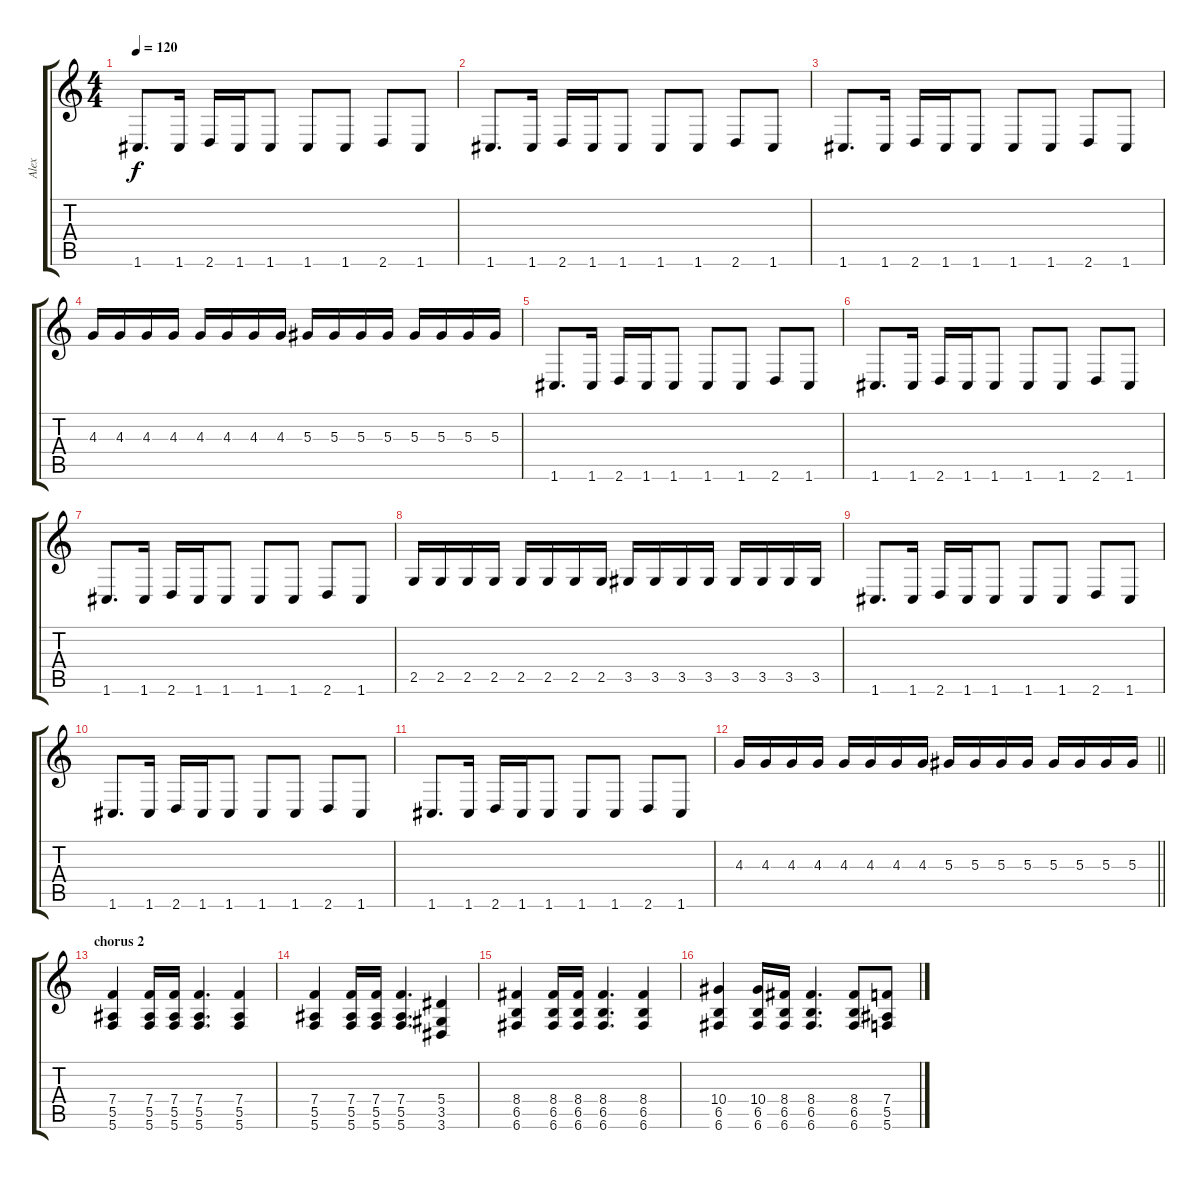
\track ("Alex" "Alex") {instrument overdrivenguitar}
\staff {score tabs}
\tuning (C4 G3 Eb3 Bb2 F2 C2) {hide}
\ts (4 4)
\tempo 120
\clef g2
\ks c
1.6.8{d dy f} 1.6.16 2.6.16 1.6.16 1.6.8 1.6.8 1.6.8 2.6.8 1.6.8 |
1.6.8{d} 1.6.16 2.6.16 1.6.16 1.6.8 1.6.8 1.6.8 2.6.8 1.6.8 |
1.6.8{d} 1.6.16 2.6.16 1.6.16 1.6.8 1.6.8 1.6.8 2.6.8 1.6.8 |
4.3.16 4.3.16 4.3.16 4.3.16 4.3.16 4.3.16 4.3.16 4.3.16 5.3.16 5.3.16 5.3.16 5.3.16 5.3.16 5.3.16 5.3.16 5.3.16 |
1.6.8{d} 1.6.16 2.6.16 1.6.16 1.6.8 1.6.8 1.6.8 2.6.8 1.6.8 |
1.6.8{d} 1.6.16 2.6.16 1.6.16 1.6.8 1.6.8 1.6.8 2.6.8 1.6.8 |
1.6.8{d} 1.6.16 2.6.16 1.6.16 1.6.8 1.6.8 1.6.8 2.6.8 1.6.8 |
2.5.16 2.5.16 2.5.16 2.5.16 2.5.16 2.5.16 2.5.16 2.5.16 3.5.16 3.5.16 3.5.16 3.5.16 3.5.16 3.5.16 3.5.16 3.5.16 |
1.6.8{d} 1.6.16 2.6.16 1.6.16 1.6.8 1.6.8 1.6.8 2.6.8 1.6.8 |
1.6.8{d} 1.6.16 2.6.16 1.6.16 1.6.8 1.6.8 1.6.8 2.6.8 1.6.8 |
1.6.8{d} 1.6.16 2.6.16 1.6.16 1.6.8 1.6.8 1.6.8 2.6.8 1.6.8 |
\barLineRight lightlight
4.3.16 4.3.16 4.3.16 4.3.16 4.3.16 4.3.16 4.3.16 4.3.16 5.3.16 5.3.16 5.3.16 5.3.16 5.3.16 5.3.16 5.3.16 5.3.16 |
\section ("" "chorus 2")
(7.4 5.5 5.6).4 (7.4 5.5 5.6).16 (7.4 5.5 5.6).16 (7.4 5.5 5.6).4{d} (7.4 5.5 5.6).4 |
(7.4 5.5 5.6).4 (7.4 5.5 5.6).16 (7.4 5.5 5.6).16 (7.4 5.5 5.6).4{d} (5.4 3.5 3.6).4 |
(8.4 6.5 6.6).4 (8.4 6.5 6.6).16 (8.4 6.5 6.6).16 (8.4 6.5 6.6).4{d} (8.4 6.5 6.6).4 |
(10.4 6.5 6.6).4 (10.4 6.5 6.6).16 (8.4 6.5 6.6).16 (8.4 6.5 6.6).4{d} (8.4 6.5 6.6).8 (7.4 5.5 5.6).8
